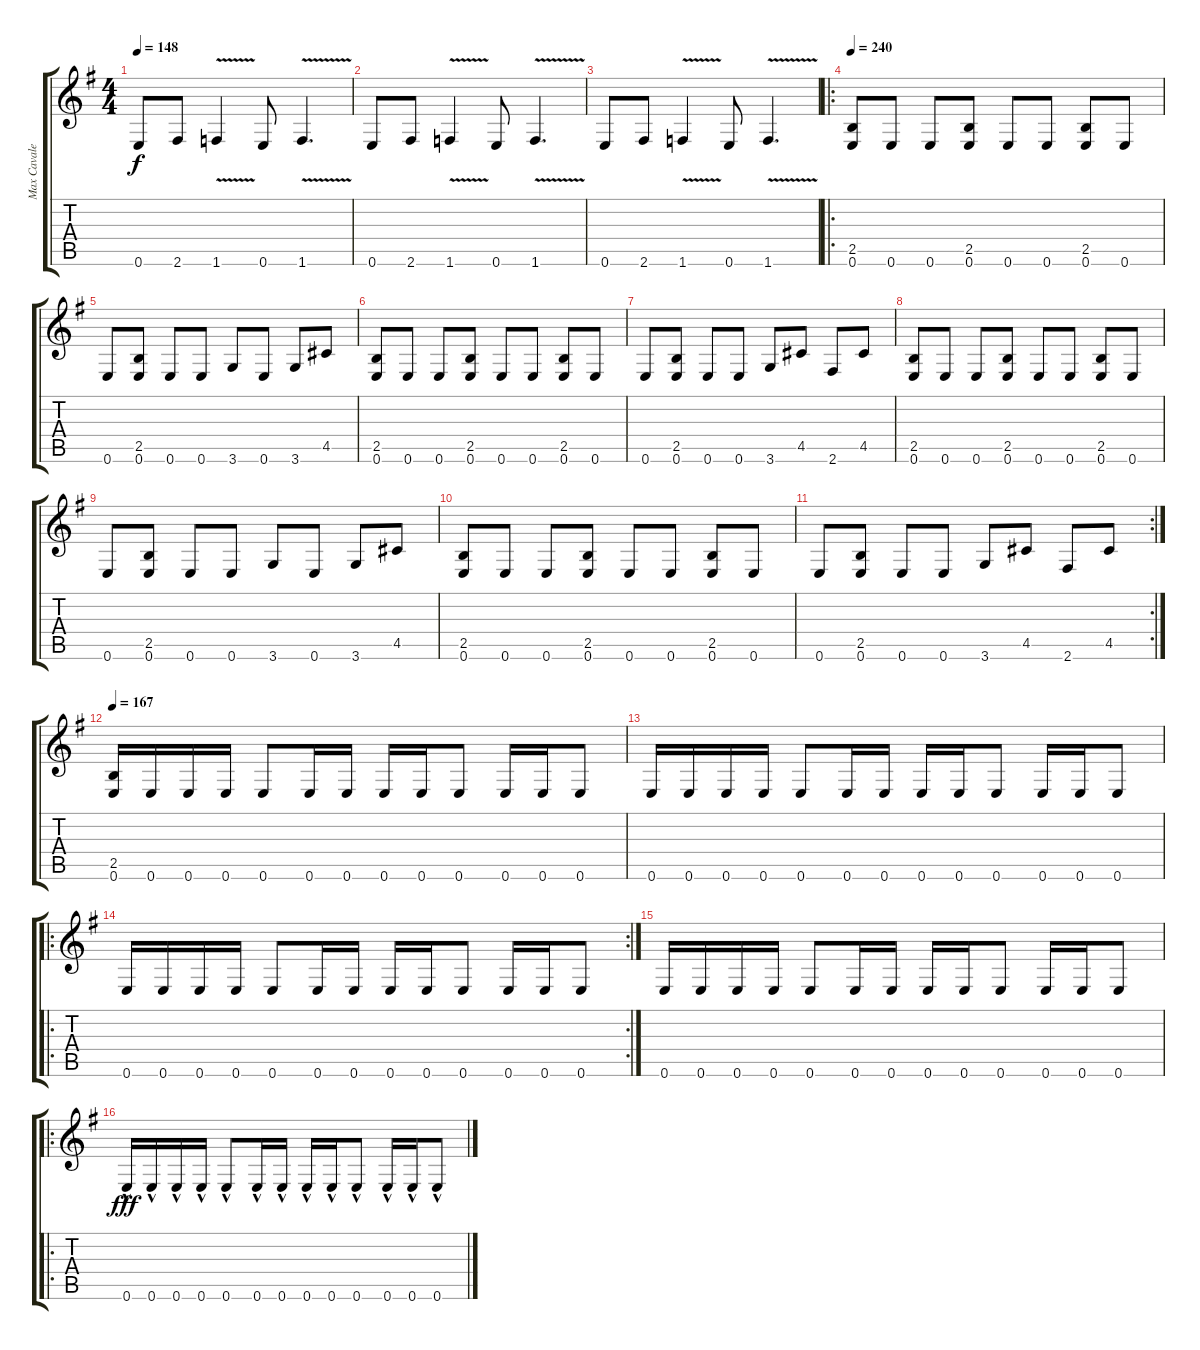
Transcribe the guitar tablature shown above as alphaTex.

\track ("Max Cavalera" "Max Cavale") {instrument distortionguitar}
\staff {score tabs}
\tuning (E4 B3 G3 D3 A2 E2) {hide}
\ts (4 4)
\tempo 148
\clef g2
\ks g
0.6.8{dy f} 2.6.8 1.6{v}.4 0.6.8 1.6{v}.4{d} |
0.6.8 2.6.8 1.6{v}.4 0.6.8 1.6{v}.4{d} |
0.6.8 2.6.8 1.6{v}.4 0.6.8 1.6{v}.4{d} |
\ro
\tempo 240
(2.5 0.6).8 0.6.8 0.6.8 (2.5 0.6).8 0.6.8 0.6.8 (2.5 0.6).8 0.6.8 |
0.6.8 (2.5 0.6).8 0.6.8 0.6.8 3.6.8 0.6.8 3.6.8 4.5.8 |
(2.5 0.6).8 0.6.8 0.6.8 (2.5 0.6).8 0.6.8 0.6.8 (2.5 0.6).8 0.6.8 |
0.6.8 (2.5 0.6).8 0.6.8 0.6.8 3.6.8 4.5.8 2.6.8 4.5.8 |
(2.5 0.6).8 0.6.8 0.6.8 (2.5 0.6).8 0.6.8 0.6.8 (2.5 0.6).8 0.6.8 |
0.6.8 (2.5 0.6).8 0.6.8 0.6.8 3.6.8 0.6.8 3.6.8 4.5.8 |
(2.5 0.6).8 0.6.8 0.6.8 (2.5 0.6).8 0.6.8 0.6.8 (2.5 0.6).8 0.6.8 |
\rc 2
0.6.8 (2.5 0.6).8 0.6.8 0.6.8 3.6.8 4.5.8 2.6.8 4.5.8 |
\tempo 167
(2.5 0.6).16 0.6.16 0.6.16 0.6.16 0.6.8 0.6.16 0.6.16 0.6.16 0.6.16 0.6.8 0.6.16 0.6.16 0.6.8 |
0.6.16 0.6.16 0.6.16 0.6.16 0.6.8 0.6.16 0.6.16 0.6.16 0.6.16 0.6.8 0.6.16 0.6.16 0.6.8 |
\ro
\rc 2
0.6.16 0.6.16 0.6.16 0.6.16 0.6.8 0.6.16 0.6.16 0.6.16 0.6.16 0.6.8 0.6.16 0.6.16 0.6.8 |
0.6.16 0.6.16 0.6.16 0.6.16 0.6.8 0.6.16 0.6.16 0.6.16 0.6.16 0.6.8 0.6.16 0.6.16 0.6.8 |
\ro
0.6{hac}.16{dy fff} 0.6{hac}.16 0.6{hac}.16 0.6{hac}.16 0.6{hac}.8 0.6{hac}.16 0.6{hac}.16 0.6{hac}.16 0.6{hac}.16 0.6{hac}.8 0.6{hac}.16 0.6{hac}.16 0.6{hac}.8
